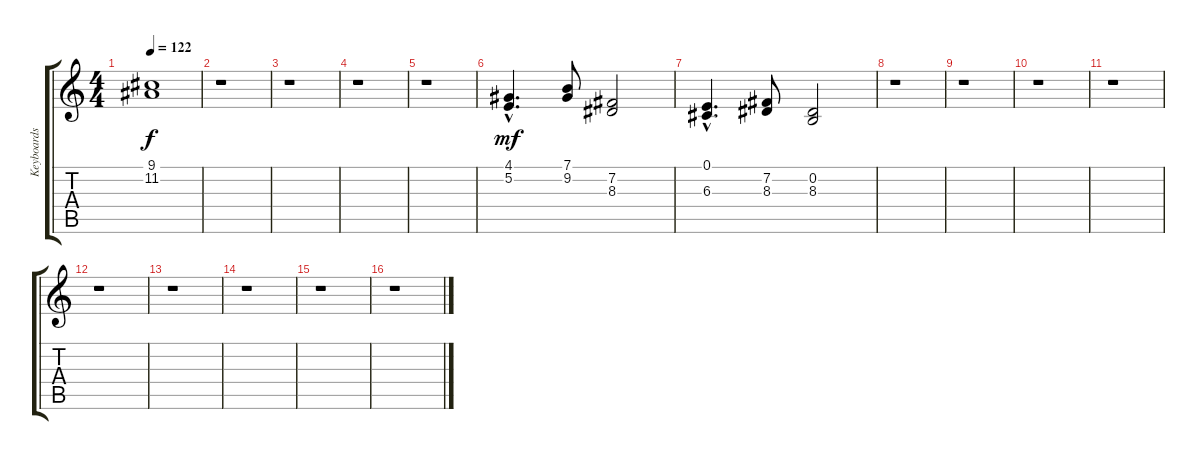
\track ("Keyboards" "Keyboards") {instrument frenchhorn}
\staff {score tabs}
\tuning (E4 B3 G3 D3 A2 E2) {hide}
\ts (4 4)
\tempo 122
\clef g2
\ks c
(9.1{t} 11.2{t}).1{dy f} |
r.1 |
r.1 |
r.1 |
r.1 |
(4.1{hac} 5.2{hac}).4{d dy mf instrument recorder} (7.1 9.2).8 (7.2 8.3).2 |
(0.1{hac} 6.3{hac}).4{d} (7.2 8.3).8 (0.2 8.3).2 |
r.1 |
r.1 |
r.1 |
r.1 |
r.1 |
r.1 |
r.1 |
r.1 |
r.1
